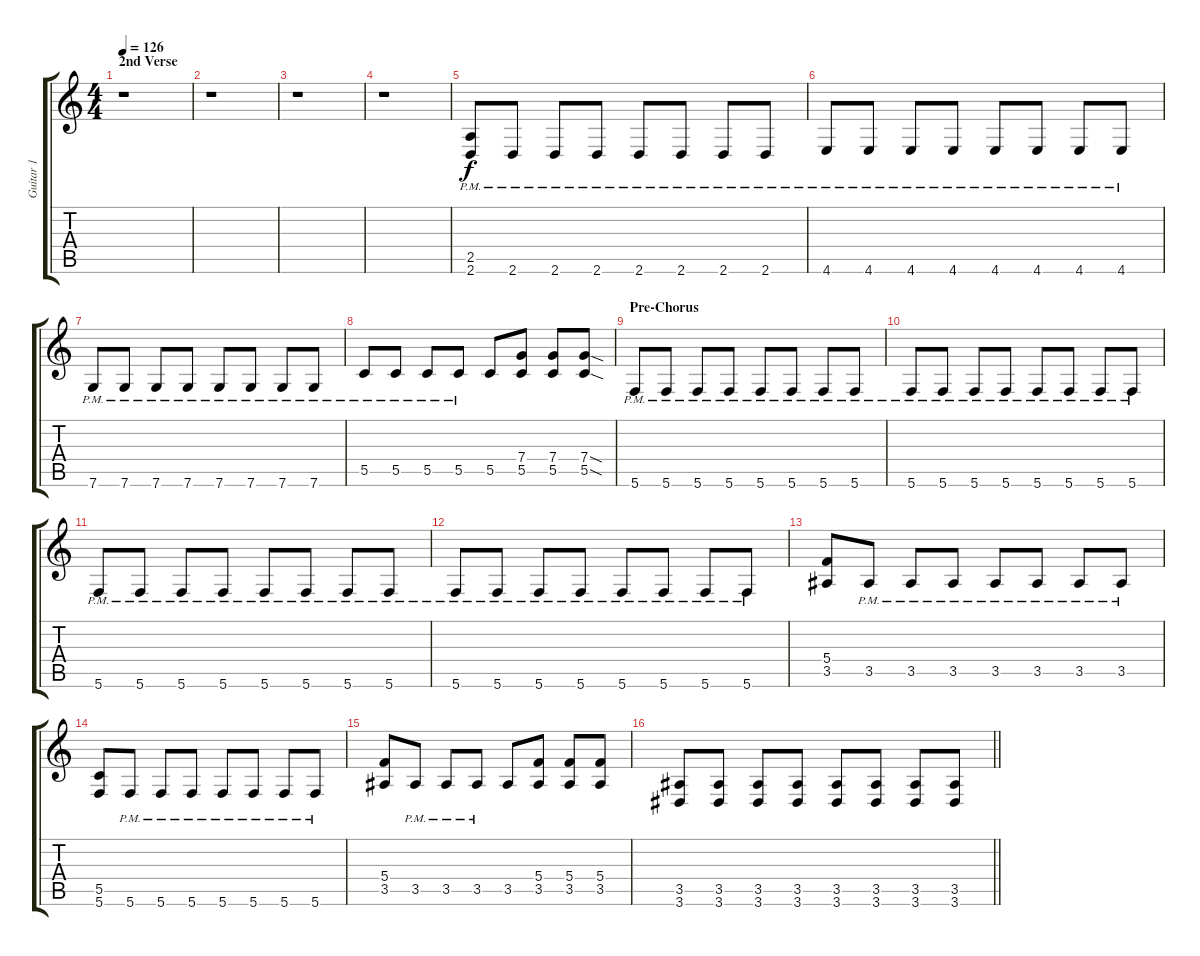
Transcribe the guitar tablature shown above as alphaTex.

\track ("Guitar 1" "Guitar 1") {instrument distortionguitar}
\staff {score tabs}
\tuning (D4 A3 F3 C3 G2 C2) {hide}
\ts (4 4)
\section ("" "2nd Verse")
\tempo 126
\clef g2
\ks c
r.1{dy f} |
r.1 |
r.1 |
r.1 |
(2.5{pm} 2.6{pm}).8 2.6{pm}.8 2.6{pm}.8 2.6{pm}.8 2.6{pm}.8 2.6{pm}.8 2.6{pm}.8 2.6{pm}.8 |
4.6{pm}.8 4.6{pm}.8 4.6{pm}.8 4.6{pm}.8 4.6{pm}.8 4.6{pm}.8 4.6{pm}.8 4.6{pm}.8 |
7.6{pm}.8 7.6{pm}.8 7.6{pm}.8 7.6{pm}.8 7.6{pm}.8 7.6{pm}.8 7.6{pm}.8 7.6{pm}.8 |
5.5{pm}.8 5.5{pm}.8 5.5{pm}.8 5.5{pm}.8 5.5.8 (7.4 5.5).8 (7.4 5.5).8 (7.4{sod} 5.5{sod}).8 |
\section ("" "Pre-Chorus")
5.6{pm}.8 5.6{pm}.8 5.6{pm}.8 5.6{pm}.8 5.6{pm}.8 5.6{pm}.8 5.6{pm}.8 5.6{pm}.8 |
5.6{pm}.8 5.6{pm}.8 5.6{pm}.8 5.6{pm}.8 5.6{pm}.8 5.6{pm}.8 5.6{pm}.8 5.6{pm}.8 |
5.6{pm}.8 5.6{pm}.8 5.6{pm}.8 5.6{pm}.8 5.6{pm}.8 5.6{pm}.8 5.6{pm}.8 5.6{pm}.8 |
5.6{pm}.8 5.6{pm}.8 5.6{pm}.8 5.6{pm}.8 5.6{pm}.8 5.6{pm}.8 5.6{pm}.8 5.6{pm}.8 |
(5.4 3.5).8 3.5{pm}.8 3.5{pm}.8 3.5{pm}.8 3.5{pm}.8 3.5{pm}.8 3.5{pm}.8 3.5{pm}.8 |
(5.5 5.6).8 5.6{pm}.8 5.6{pm}.8 5.6{pm}.8 5.6{pm}.8 5.6{pm}.8 5.6{pm}.8 5.6{pm}.8 |
(5.4 3.5).8 3.5{pm}.8 3.5{pm}.8 3.5{pm}.8 3.5.8 (5.4 3.5).8 (5.4 3.5).8 (5.4 3.5).8 |
\barLineRight lightlight
(3.5 3.6).8 (3.5 3.6).8 (3.5 3.6).8 (3.5 3.6).8 (3.5 3.6).8 (3.5 3.6).8 (3.5 3.6).8 (3.5 3.6).8
